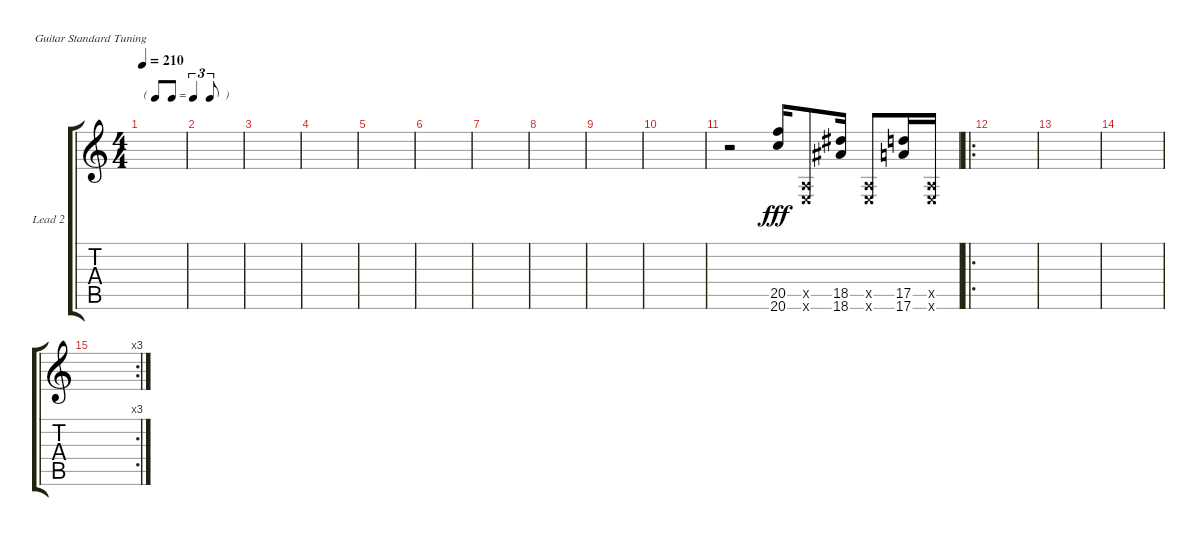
\bracketExtendMode groupsimilarinstruments
\firstSystemTrackNameOrientation horizontal
\otherSystemsTrackNameOrientation horizontal
\track ("Guitar Lead 2" "Lead 2") {instrument overdrivenguitar}
\staff {score tabs}
\tuning (E4 B3 G3 D3 A2 E2)
\ts (4 4)
\tf triplet8th
\tempo 210
\clef g2
\ks c
|
|
|
|
|
|
|
|
|
|
r.2 (20.5 20.6).16{dy fff} (0.5{x} 0.6{x}).8 (18.5 18.6).16 (0.5{x} 0.6{x}).8 (17.5 17.6).16 (0.5{x} 0.6{x}).16 |
\ro
|
|
|
\rc 3
